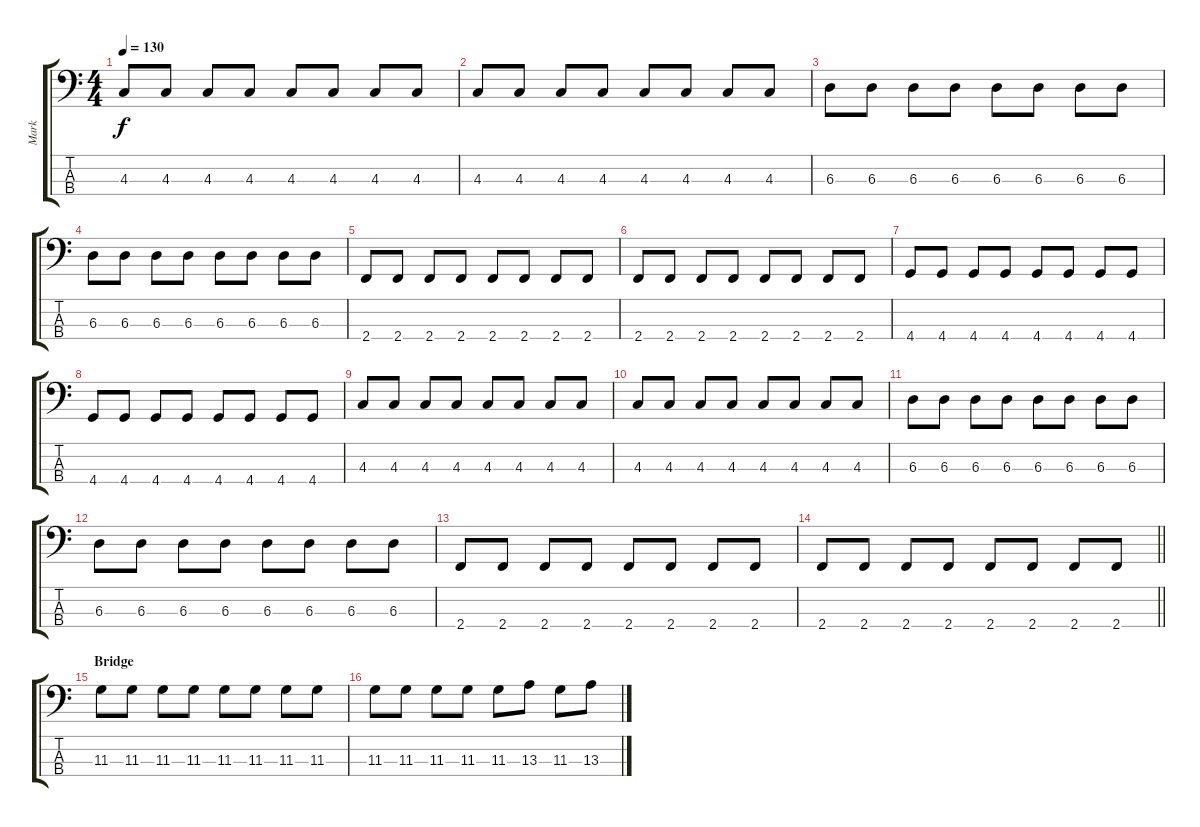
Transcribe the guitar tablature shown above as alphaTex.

\track ("Mark" "Mark") {instrument electricbassfinger}
\staff {score tabs}
\tuning (Gb2 Db2 Ab1 Eb1) {hide}
\ts (4 4)
\tempo 130
\clef f4
\ks c
4.3.8{dy f} 4.3.8 4.3.8 4.3.8 4.3.8 4.3.8 4.3.8 4.3.8 |
4.3.8 4.3.8 4.3.8 4.3.8 4.3.8 4.3.8 4.3.8 4.3.8 |
6.3.8 6.3.8 6.3.8 6.3.8 6.3.8 6.3.8 6.3.8 6.3.8 |
6.3.8 6.3.8 6.3.8 6.3.8 6.3.8 6.3.8 6.3.8 6.3.8 |
2.4.8 2.4.8 2.4.8 2.4.8 2.4.8 2.4.8 2.4.8 2.4.8 |
2.4.8 2.4.8 2.4.8 2.4.8 2.4.8 2.4.8 2.4.8 2.4.8 |
4.4.8 4.4.8 4.4.8 4.4.8 4.4.8 4.4.8 4.4.8 4.4.8 |
4.4.8 4.4.8 4.4.8 4.4.8 4.4.8 4.4.8 4.4.8 4.4.8 |
4.3.8 4.3.8 4.3.8 4.3.8 4.3.8 4.3.8 4.3.8 4.3.8 |
4.3.8 4.3.8 4.3.8 4.3.8 4.3.8 4.3.8 4.3.8 4.3.8 |
6.3.8 6.3.8 6.3.8 6.3.8 6.3.8 6.3.8 6.3.8 6.3.8 |
6.3.8 6.3.8 6.3.8 6.3.8 6.3.8 6.3.8 6.3.8 6.3.8 |
2.4.8 2.4.8 2.4.8 2.4.8 2.4.8 2.4.8 2.4.8 2.4.8 |
\barLineRight lightlight
2.4.8 2.4.8 2.4.8 2.4.8 2.4.8 2.4.8 2.4.8 2.4.8 |
\section ("" "Bridge")
11.3.8 11.3.8 11.3.8 11.3.8 11.3.8 11.3.8 11.3.8 11.3.8 |
11.3.8 11.3.8 11.3.8 11.3.8 11.3.8 13.3.8 11.3.8 13.3.8
